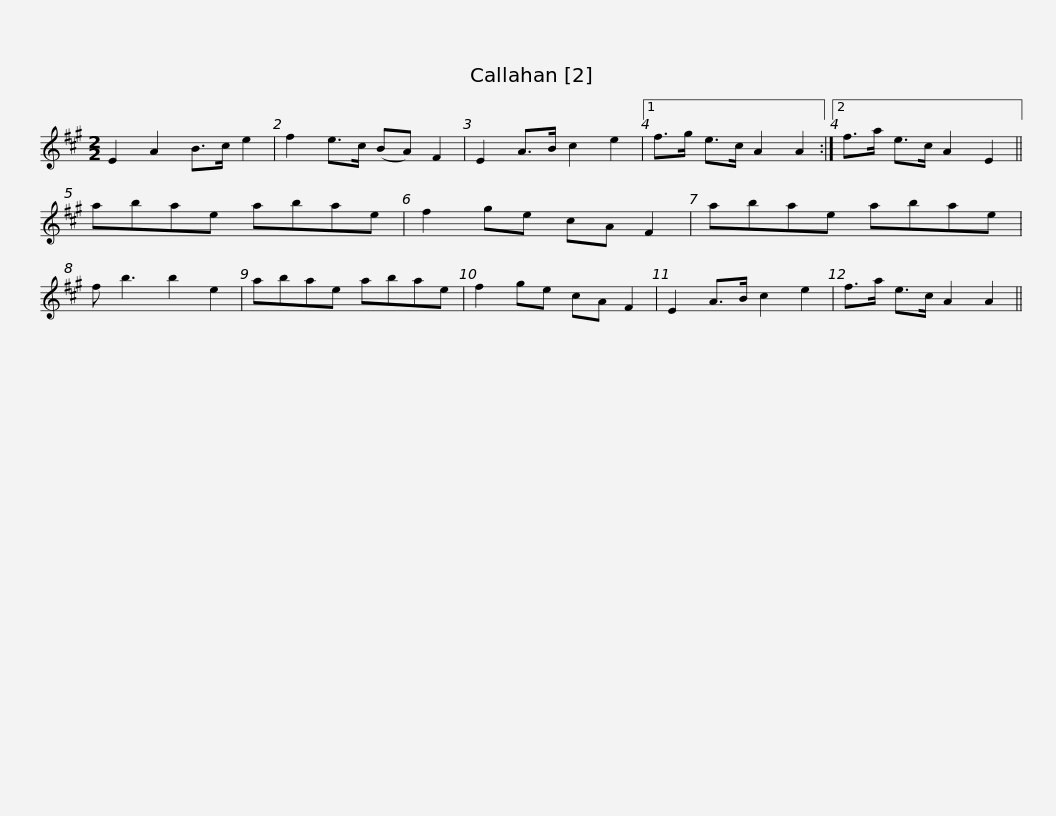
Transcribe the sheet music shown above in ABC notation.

X:1
L:1/8
M:2/2
I:linebreak $
K:A
V:1 treble
V:1
 E2 A2 B>c e2 | f2 e>c (BA) F2 | E2 A>B c2 e2 |1 f>g e>c A2 A2 :|2 f>a e>c A2 E2 || %5
 abae abae |$ f2 ge cA F2 | abae abae | f b3 b2 e2 | abae abae | %10
 f2 ge cA F2 | E2 A>B c2 e2 |$ f>a e>c A2 A2 || %13
